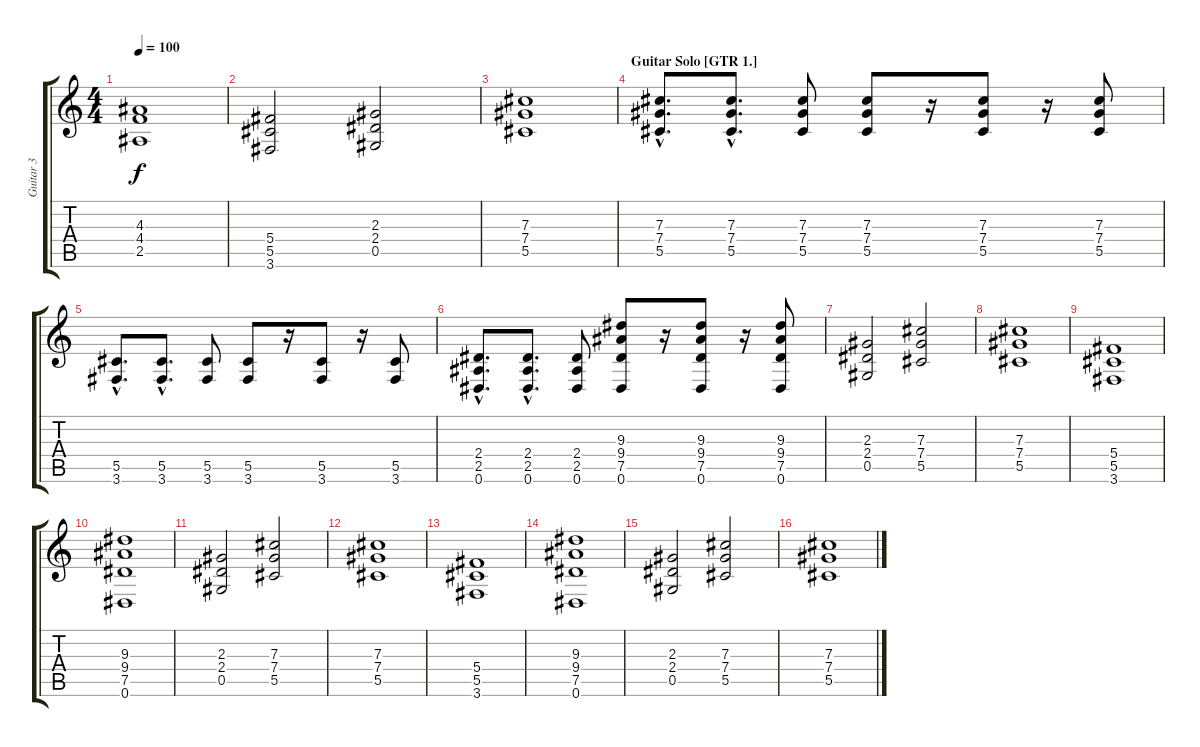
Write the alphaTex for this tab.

\track ("Guitar 3" "Guitar 3") {instrument distortionguitar}
\staff {score tabs}
\tuning (Eb4 Bb3 Gb3 Db3 Ab2 Eb2) {hide}
\ts (4 4)
\tempo 100
\clef g2
\ks c
(4.3 4.4 2.5).1{dy f} |
(5.4 5.5 3.6).2 (2.3 2.4 0.5).2 |
(7.3 7.4 5.5).1 |
\section ("" "Guitar Solo [GTR 1.]")
(7.3{hac} 7.4{hac} 5.5{hac}).8{d} (7.3{hac} 7.4{hac} 5.5{hac}).8{d} (7.3 7.4 5.5).8 (7.3 7.4 5.5).8 r.16 (7.3 7.4 5.5).8 r.16 (7.3 7.4 5.5).8 |
(5.5{hac} 3.6{hac}).8{d} (5.5{hac} 3.6{hac}).8{d} (5.5 3.6).8 (5.5 3.6).8 r.16 (5.5 3.6).8 r.16 (5.5 3.6).8 |
(2.4{hac} 2.5{hac} 0.6{hac}).8{d} (2.4{hac} 2.5{hac} 0.6{hac}).8{d} (2.4 2.5 0.6).8 (9.3 9.4 7.5 0.6).8 r.16 (9.3 9.4 7.5 0.6).8 r.16 (9.3 9.4 7.5 0.6).8 |
(2.3 2.4 0.5).2 (7.3 7.4 5.5).2 |
(7.3 7.4 5.5).1 |
(5.4 5.5 3.6).1 |
(9.3 9.4 7.5 0.6).1 |
(2.3 2.4 0.5).2 (7.3 7.4 5.5).2 |
(7.3 7.4 5.5).1 |
(5.4 5.5 3.6).1 |
(9.3 9.4 7.5 0.6).1 |
(2.3 2.4 0.5).2 (7.3 7.4 5.5).2 |
(7.3 7.4 5.5).1
